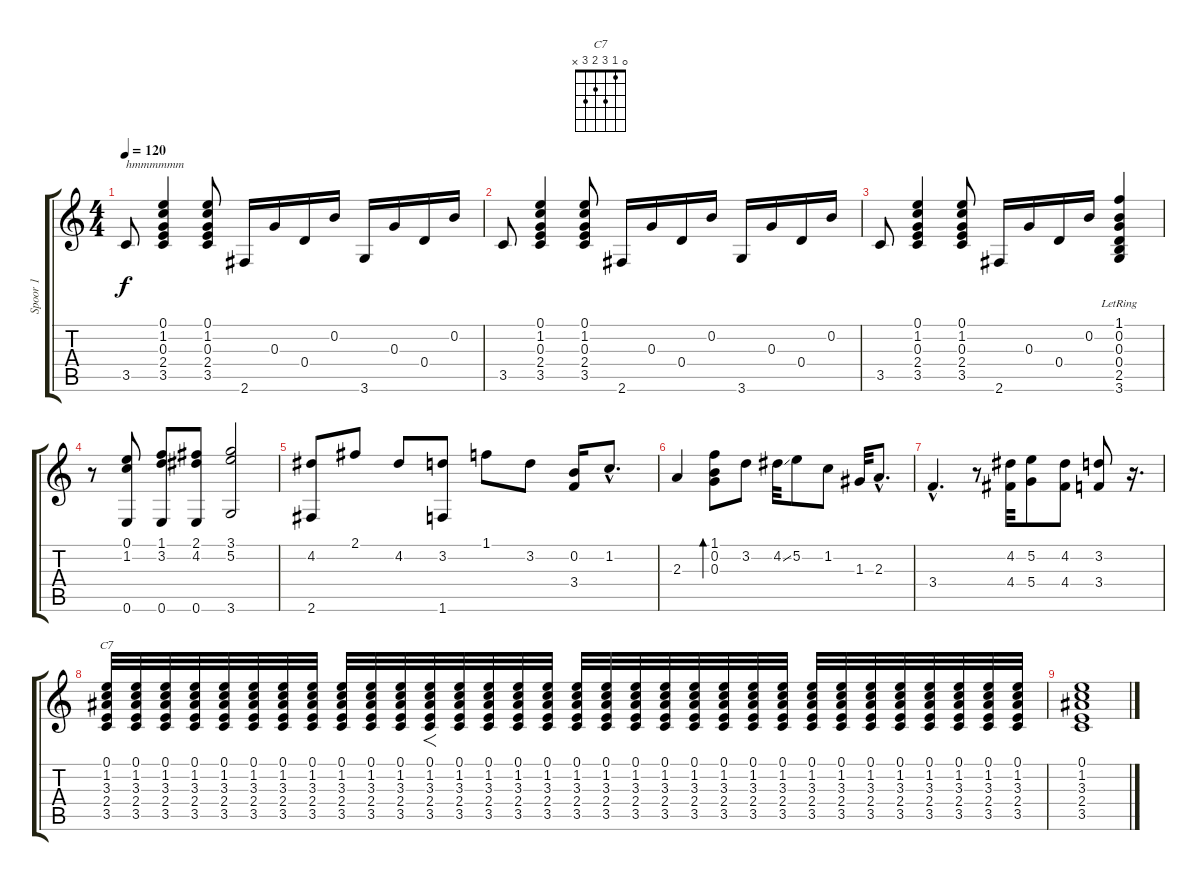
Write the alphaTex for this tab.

\track ("Spoor 1" "Spoor 1") {instrument banjo}
\staff {score tabs}
\tuning (E4 B3 G3 D3 A2 E2) {hide}
\displaytranspose 12
\chord ("C7" 0 1 3 2 3 x)
\ts (4 4)
\tempo 120
\clef g2
\ks c
3.5.8{txt "hmmmmmm" dy f} (0.1 1.2 0.3 2.4 3.5).4 (0.1 1.2 0.3 2.4 3.5).8 2.6.16 0.3.16 0.4.16 0.2.16 3.6.16 0.3.16 0.4.16 0.2.16 |
3.5.8 (0.1 1.2 0.3 2.4 3.5).4 (0.1 1.2 0.3 2.4 3.5).8 2.6.16 0.3.16 0.4.16 0.2.16 3.6.16 0.3.16 0.4.16 0.2.16 |
3.5.8 (0.1 1.2 0.3 2.4 3.5).4 (0.1 1.2 0.3 2.4 3.5).8 2.6.16 0.3.16 0.4.16 0.2.16 (1.1 0.2 0.3 0.4 2.5 3.6{lr}).4 |
r.8 (0.1 1.2 0.6).8 (1.1 3.2 0.6).8 (2.1 4.2 0.6).8 (3.1 5.2 3.6).2 |
(4.2 2.6).8 2.1.8 4.2.8 (3.2 1.6).8 1.1.8 3.2.8 (0.2 3.4).16 1.2{hac}.8{d} |
2.3.4 (1.1 0.2 0.3).8{bd 60} 3.2.8 4.2{ss}.32 5.2.8 1.2.8 1.3.32 2.3{hac}.8{d} |
3.4{hac}.4{d} r.8 (4.2 4.4).32 (5.2 5.4).8 (4.2 4.4).8 (3.2 3.4).8 r.16{d} |
(0.1 1.2 3.3 2.4 3.5).32{ch "C7"} (0.1 1.2 3.3 2.4 3.5).32 (0.1 1.2 3.3 2.4 3.5).32 (0.1 1.2 3.3 2.4 3.5).32 (0.1 1.2 3.3 2.4 3.5).32 (0.1 1.2 3.3 2.4 3.5).32 (0.1 1.2 3.3 2.4 3.5).32 (0.1 1.2 3.3 2.4 3.5).32 (0.1 1.2 3.3 2.4 3.5).32 (0.1 1.2 3.3 2.4 3.5).32 (0.1 1.2 3.3 2.4 3.5).32 (0.1 1.2 3.3 2.4 3.5).32{f} (0.1 1.2 3.3 2.4 3.5).32 (0.1 1.2 3.3 2.4 3.5).32 (0.1 1.2 3.3 2.4 3.5).32 (0.1 1.2 3.3 2.4 3.5).32 (0.1 1.2 3.3 2.4 3.5).32 (0.1 1.2 3.3 2.4 3.5).32 (0.1 1.2 3.3 2.4 3.5).32 (0.1 1.2 3.3 2.4 3.5).32 (0.1 1.2 3.3 2.4 3.5).32 (0.1 1.2 3.3 2.4 3.5).32 (0.1 1.2 3.3 2.4 3.5).32 (0.1 1.2 3.3 2.4 3.5).32 (0.1 1.2 3.3 2.4 3.5).32 (0.1 1.2 3.3 2.4 3.5).32 (0.1 1.2 3.3 2.4 3.5).32 (0.1 1.2 3.3 2.4 3.5).32 (0.1 1.2 3.3 2.4 3.5).32 (0.1 1.2 3.3 2.4 3.5).32 (0.1 1.2 3.3 2.4 3.5).32 (0.1 1.2 3.3 2.4 3.5).32 |
(0.1 1.2 3.3 2.4 3.5).1
